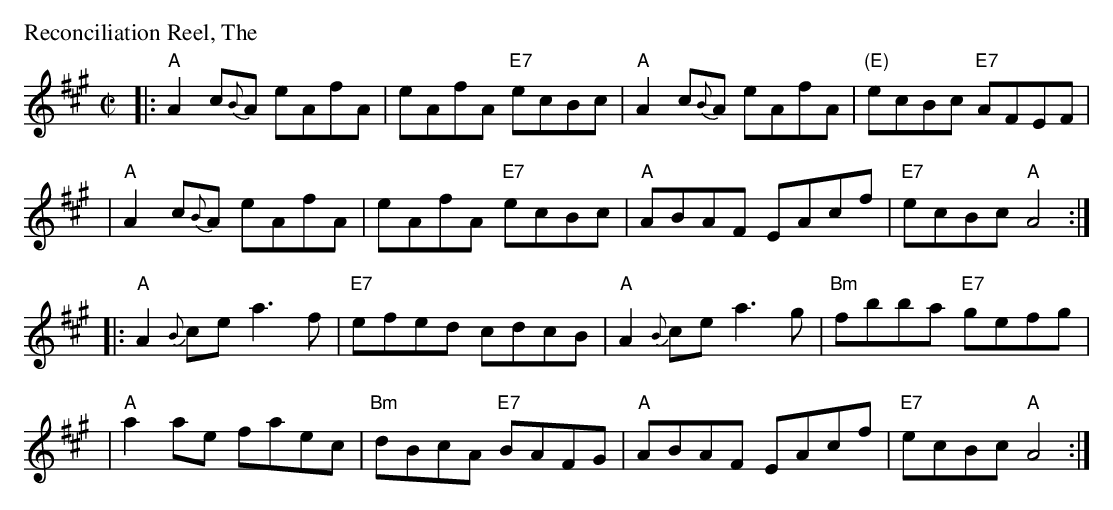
X:1
P: Reconciliation Reel, The
M: C|
L: 1/8
K: A
|: "A"A2 c{B}A eAfA |     eAfA "E7"ecBc | "A"A2 c{B}A eAfA | "(E)"ecBc "E7"AFEF |
|  "A"A2 c{B}A eAfA |     eAfA "E7"ecBc | "A"ABAF     EAcf |  "E7"ecBc  "A"A4  :|
|: "A"A2{B}ce  a3f  | "E7"efed     cdcB | "A"A2{B}ce  a3g  |  "Bm"fbba "E7"gefg |
|  "A"a2ae     faec | "Bm"dBcA "E7"BAFG | "A"ABAF     EAcf |  "E7"ecBc  "A"A4  :|
